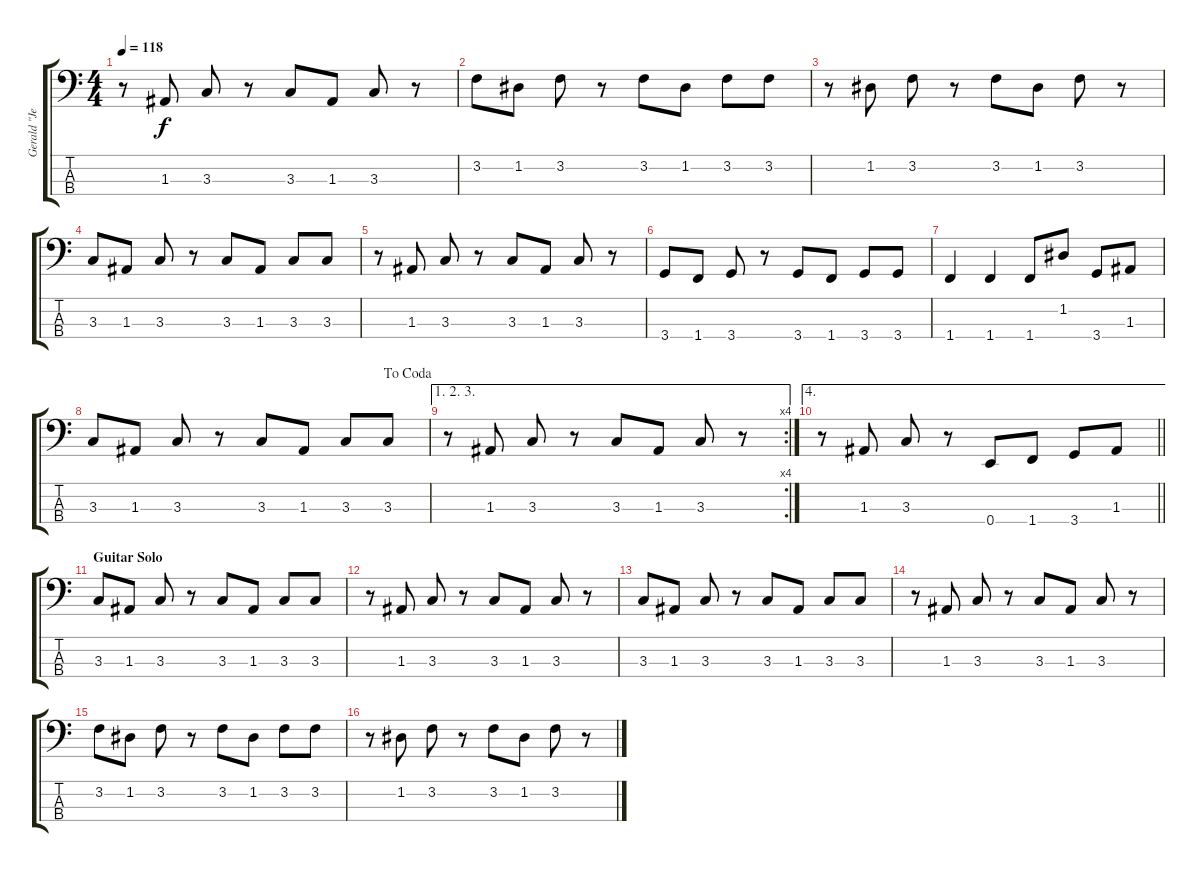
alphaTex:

\track ("Gerald \"Jerry\" Jemmott - Bass" "Gerald \"Je") {instrument electricbassfinger}
\staff {score tabs}
\tuning (G2 D2 A1 E1) {hide}
\ts (4 4)
\tempo 118
\clef f4
\ks c
r.8{dy f} 1.3.8 3.3.8 r.8 3.3.8 1.3.8 3.3.8 r.8 |
3.2.8 1.2.8 3.2.8 r.8 3.2.8 1.2.8 3.2.8 3.2.8 |
r.8 1.2.8 3.2.8 r.8 3.2.8 1.2.8 3.2.8 r.8 |
3.3.8 1.3.8 3.3.8 r.8 3.3.8 1.3.8 3.3.8 3.3.8 |
r.8 1.3.8 3.3.8 r.8 3.3.8 1.3.8 3.3.8 r.8 |
3.4.8 1.4.8 3.4.8 r.8 3.4.8 1.4.8 3.4.8 3.4.8 |
1.4.4 1.4.4 1.4.8 1.2.8 3.4.8 1.3.8 |
\jump dacoda
3.3.8 1.3.8 3.3.8 r.8 3.3.8 1.3.8 3.3.8 3.3.8 |
\ae (1 2 3)
\rc 4
r.8 1.3.8 3.3.8 r.8 3.3.8 1.3.8 3.3.8 r.8 |
\ae 4
\barLineRight lightlight
r.8 1.3.8 3.3.8 r.8 0.4.8 1.4.8 3.4.8 1.3.8 |
\section ("" "Guitar Solo")
3.3.8 1.3.8 3.3.8 r.8 3.3.8 1.3.8 3.3.8 3.3.8 |
r.8 1.3.8 3.3.8 r.8 3.3.8 1.3.8 3.3.8 r.8 |
3.3.8 1.3.8 3.3.8 r.8 3.3.8 1.3.8 3.3.8 3.3.8 |
r.8 1.3.8 3.3.8 r.8 3.3.8 1.3.8 3.3.8 r.8 |
3.2.8 1.2.8 3.2.8 r.8 3.2.8 1.2.8 3.2.8 3.2.8 |
r.8 1.2.8 3.2.8 r.8 3.2.8 1.2.8 3.2.8 r.8
